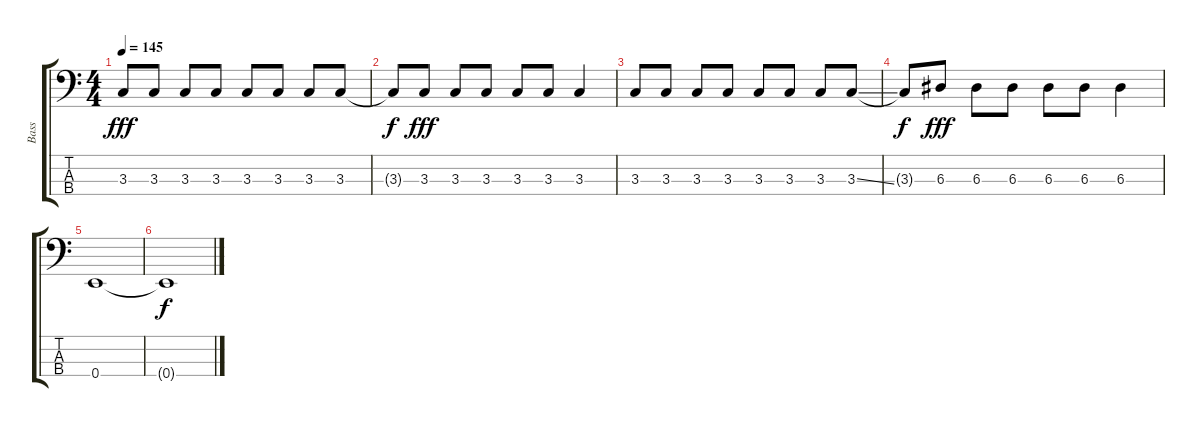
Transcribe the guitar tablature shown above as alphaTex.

\track ("Bass" "Bass") {instrument electricbasspick}
\staff {score tabs}
\tuning (G2 D2 A1 E1) {hide}
\ts (4 4)
\tempo 145
\clef f4
\ks c
3.3.8{dy fff} 3.3.8 3.3.8 3.3.8 3.3.8 3.3.8 3.3.8 3.3.8 |
3.3{t}.8{dy f} 3.3.8{dy fff} 3.3.8 3.3.8 3.3.8 3.3.8 3.3.4 |
3.3.8 3.3.8 3.3.8 3.3.8 3.3.8 3.3.8 3.3.8 3.3{ss}.8 |
3.3{t}.8{dy f} 6.3.8{dy fff} 6.3.8 6.3.8 6.3.8 6.3.8 6.3.4 |
0.4.1 |
0.4{t}.1{dy f}
